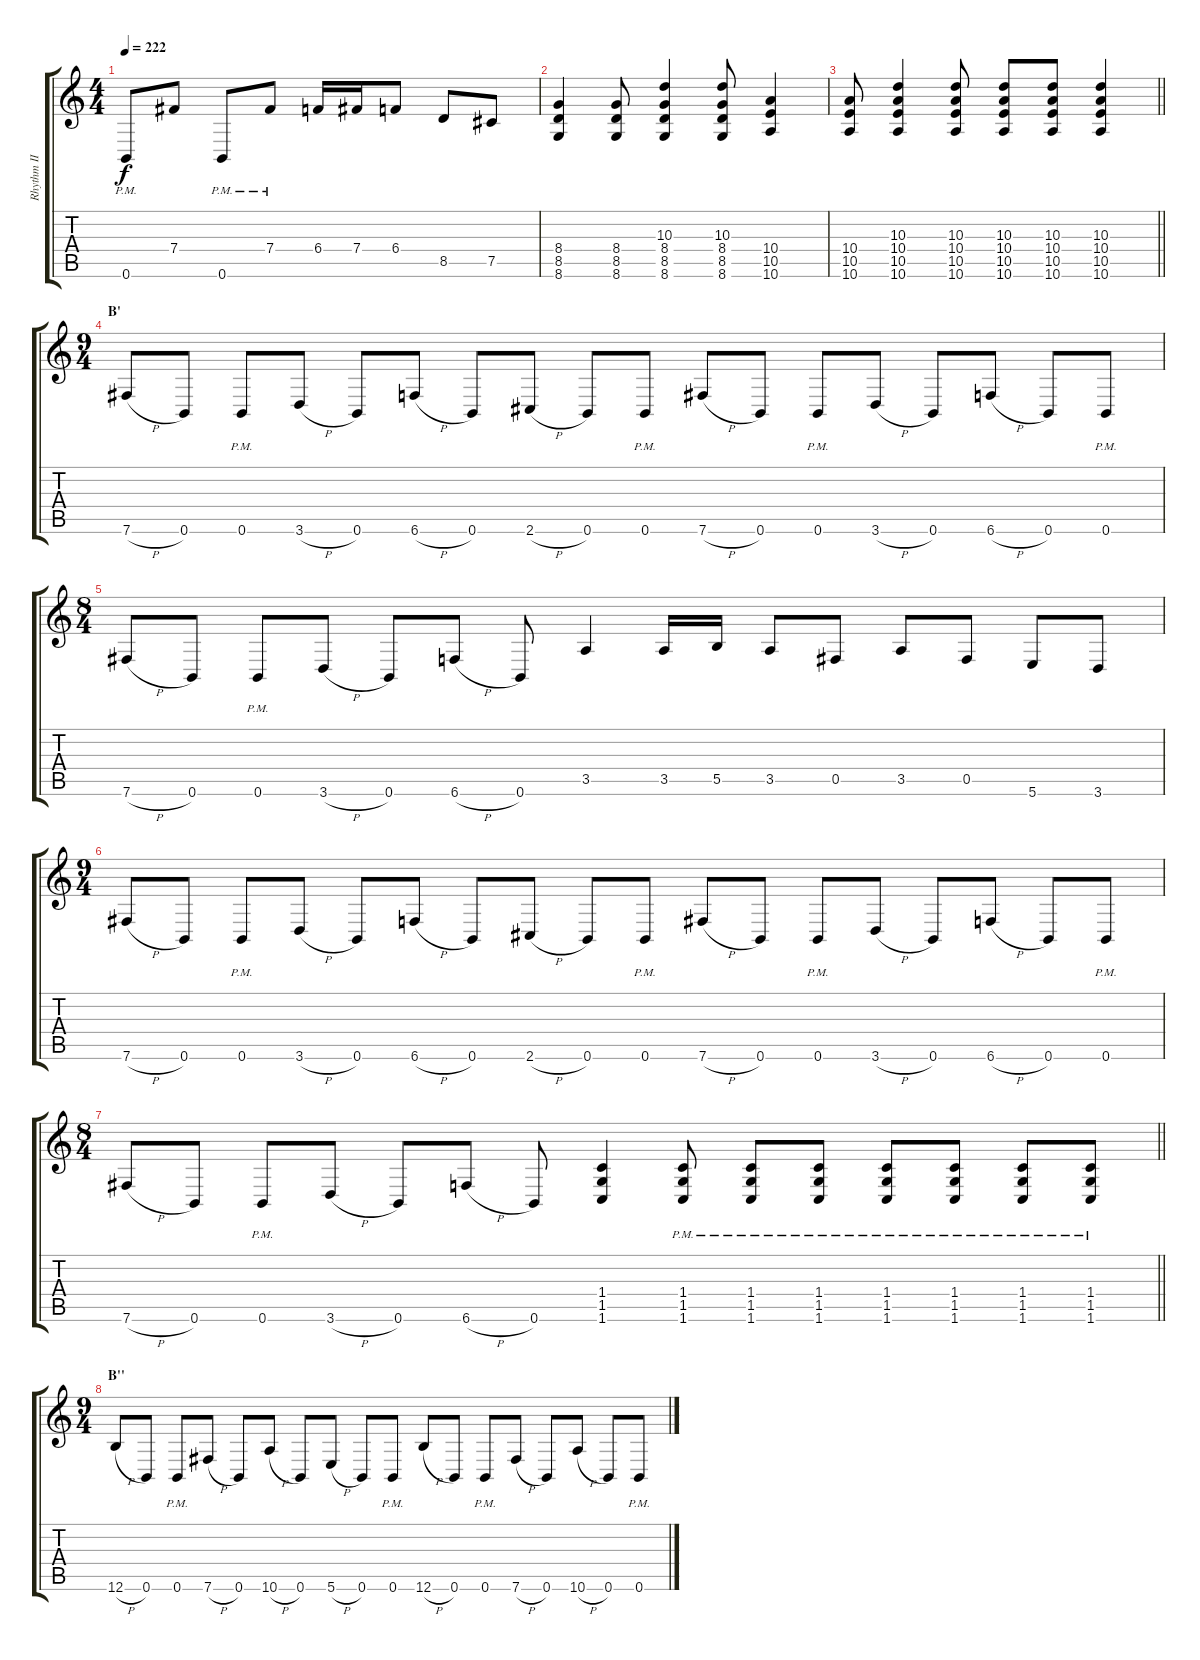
\track ("Rhythm II" "Rhythm II") {instrument distortionguitar}
\staff {score tabs}
\tuning (Db4 Ab3 E3 B2 Gb2 B1) {hide}
\ts (4 4)
\tempo 222
\clef g2
\ks c
0.6{pm}.8{dy f} 7.4.8 0.6{pm}.8 7.4{pm}.8 6.4.16 7.4.16 6.4.8 8.5.8 7.5.8 |
(8.4 8.5 8.6).4 (8.4 8.5 8.6).8 (10.3 8.4 8.5 8.6).4 (10.3 8.4 8.5 8.6).8 (10.4 10.5 10.6).4 |
\barLineRight lightlight
(10.4 10.5 10.6).8 (10.3 10.4 10.5 10.6).4 (10.3 10.4 10.5 10.6).8 (10.3 10.4 10.5 10.6).8 (10.3 10.4 10.5 10.6).8 (10.3 10.4 10.5 10.6).4 |
\ts (9 4)
\section ("" "B'")
7.6{h}.8 0.6.8 0.6{pm}.8 3.6{h}.8 0.6.8 6.6{h}.8 0.6.8 2.6{h}.8 0.6.8 0.6{pm}.8 7.6{h}.8 0.6.8 0.6{pm}.8 3.6{h}.8 0.6.8 6.6{h}.8 0.6.8 0.6{pm}.8 |
\ts (8 4)
7.6{h}.8 0.6.8 0.6{pm}.8 3.6{h}.8 0.6.8 6.6{h}.8 0.6.8 3.5.4 3.5.16 5.5.16 3.5.8 0.5.8 3.5.8 0.5.8 5.6.8 3.6.8 |
\ts (9 4)
7.6{h}.8 0.6.8 0.6{pm}.8 3.6{h}.8 0.6.8 6.6{h}.8 0.6.8 2.6{h}.8 0.6.8 0.6{pm}.8 7.6{h}.8 0.6.8 0.6{pm}.8 3.6{h}.8 0.6.8 6.6{h}.8 0.6.8 0.6{pm}.8 |
\ts (8 4)
\barLineRight lightlight
7.6{h}.8 0.6.8 0.6{pm}.8 3.6{h}.8 0.6.8 6.6{h}.8 0.6.8 (1.4 1.5 1.6).4 (1.4{pm} 1.5{pm} 1.6{pm}).8 (1.4{pm} 1.5{pm} 1.6{pm}).8 (1.4{pm} 1.5{pm} 1.6{pm}).8 (1.4{pm} 1.5{pm} 1.6{pm}).8 (1.4{pm} 1.5{pm} 1.6{pm}).8 (1.4{pm} 1.5{pm} 1.6{pm}).8 (1.4{pm} 1.5{pm} 1.6{pm}).8 |
\ts (9 4)
\section ("" "B''")
12.6{h}.8 0.6.8 0.6{pm}.8 7.6{h}.8 0.6.8 10.6{h}.8 0.6.8 5.6{h}.8 0.6.8 0.6{pm}.8 12.6{h}.8 0.6.8 0.6{pm}.8 7.6{h}.8 0.6.8 10.6{h}.8 0.6.8 0.6{pm}.8
